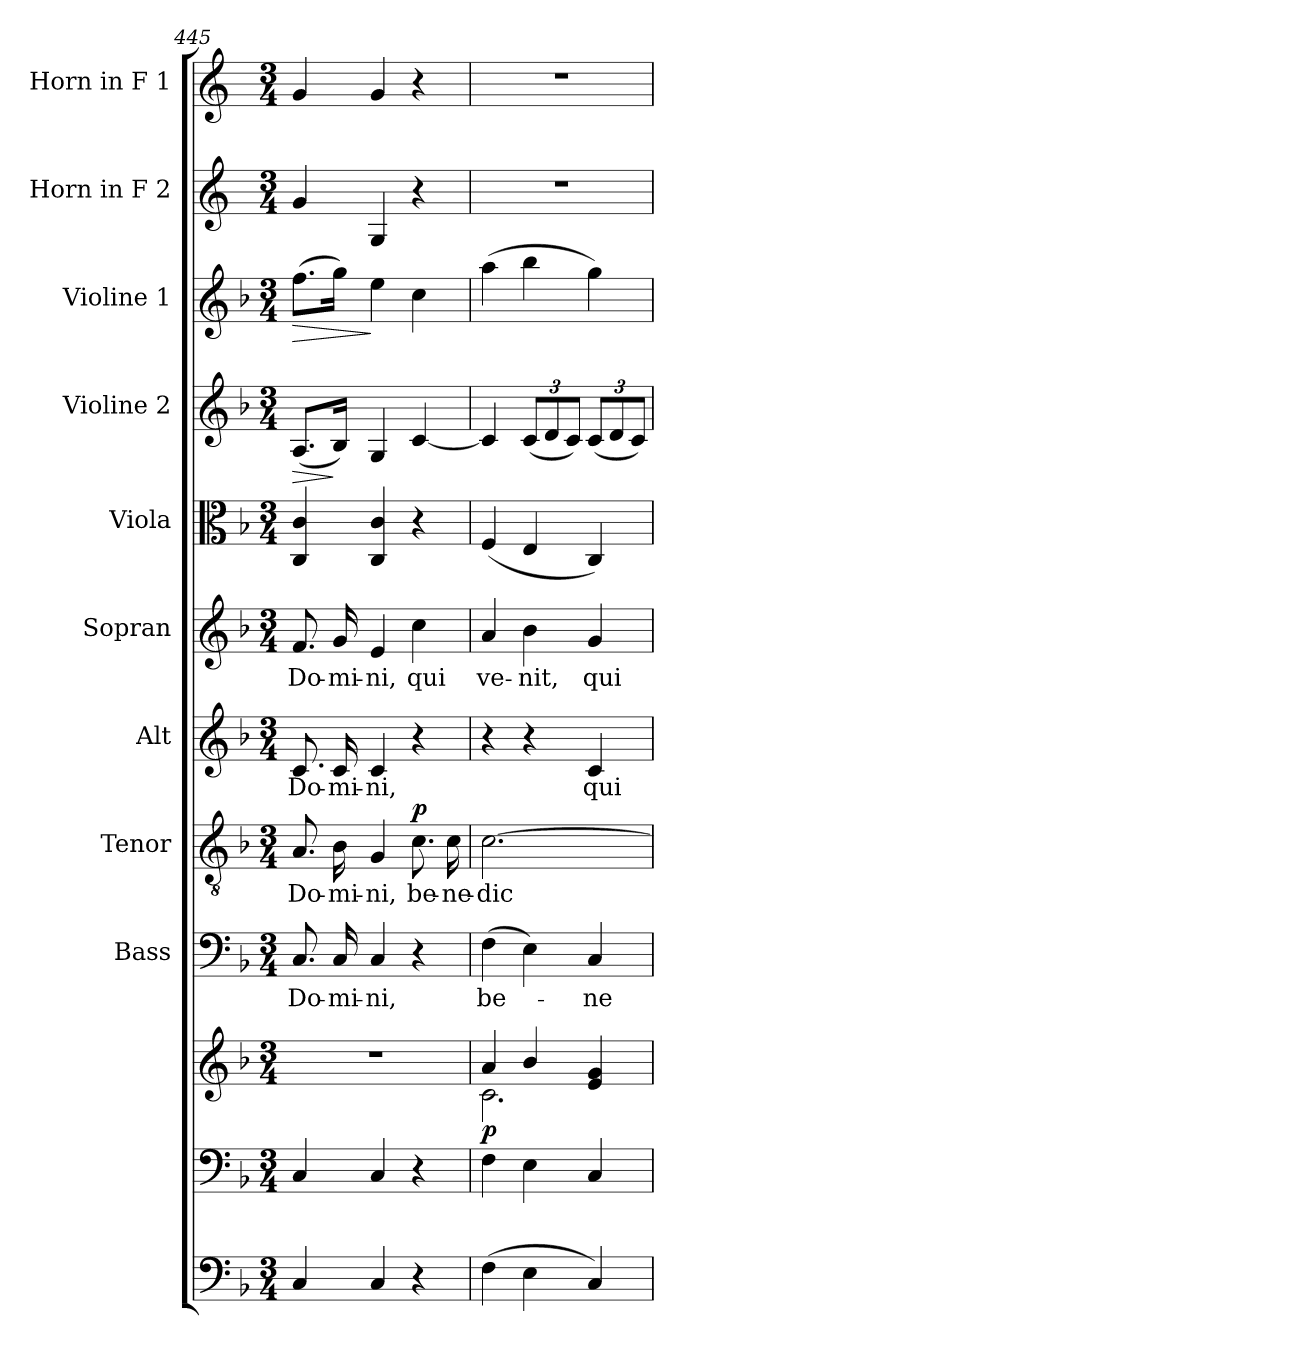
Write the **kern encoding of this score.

**kern	**kern	**kern	**dynam	**kern	**text	**kern	**text	**dynam	**kern	**text	**kern	**text	**kern	**kern	**dynam	**kern	**dynam	**kern	**kern
*part11	*part10	*part10	*part10	*part9	*part9	*part8	*part8	*part8	*part7	*part7	*part6	*part6	*part5	*part4	*part4	*part3	*part3	*part2	*part1
*staff12	*staff11	*staff10	*staff10/11	*staff9	*staff9	*staff8	*staff8	*staff8	*staff7	*staff7	*staff6	*staff6	*staff5	*staff4	*staff4	*staff3	*staff3	*staff2	*staff1
*	*	*	*	*I"Bass	*	*I"Tenor	*	*	*I"Alt	*	*I"Sopran	*	*I"Viola	*I"Violine 2	*	*I"Violine 1	*	*I"Horn in F 2	*I"Horn in F 1
*	*	*	*	*I'B.	*	*I'T.	*	*	*I'A.	*	*I'S.	*	*I'Vla.	*I'Vl. 2	*	*I'Vl. 1	*	*	*
*clefF4	*clefF4	*clefG2	*	*clefF4	*	*clefGv2	*	*	*clefG2	*	*clefG2	*	*clefC3	*clefG2	*	*clefG2	*	*clefG2	*clefG2
*ITrd7c12	*	*	*	*	*	*	*	*	*	*	*	*	*	*	*	*	*	*ITrd4c7	*ITrd4c7
*k[b-]	*k[b-]	*k[b-]	*	*k[b-]	*	*k[b-]	*	*	*k[b-]	*	*k[b-]	*	*k[b-]	*k[b-]	*	*k[b-]	*	*k[b-]	*k[b-]
*F:	*F:	*F:	*	*F:	*	*F:	*	*	*F:	*	*F:	*	*F:	*F:	*	*F:	*	*F:	*F:
*M3/4	*M3/4	*M3/4	*	*M3/4	*	*M3/4	*	*	*M3/4	*	*M3/4	*	*M3/4	*M3/4	*	*M3/4	*	*M3/4	*M3/4
=445	=445	=445	=445	=445	=445	=445	=445	=445	=445	=445	=445	=445	=445	=445	=445	=445	=445	=445	=445
!	!	!	!	!	!LO:LY:b	!	!LO:LY:b	!	!	!LO:LY:b	!	!LO:LY:b	!	!	!LO:HP:b	!	!LO:HP:b	!	!
4CC/	4C/	2.r	.	8.C/	Do-	8.A/	Do-	.	8.c/	Do-	8.f/	Do-	4C/ 4c/	(<8.A/L	>	(>8.ff\L	>	4c/	4c/
!	!	!	!	!	!LO:LY:b	!	!LO:LY:b	!	!	!LO:LY:b	!	!LO:LY:b	!	!	!	!	!	!	!
.	.	.	.	16C/	-mi-	16B-\	-mi-	.	16c/	-mi-	16g/	-mi-	.	16B-/Jk)	]	16gg\Jk)	.	.	.
!	!	!	!	!	!LO:LY:b	!	!LO:LY:b	!	!	!LO:LY:b	!	!LO:LY:b	!	!	!	!	!	!	!
4CC/	4C/	.	.	4C/	-ni,	4G/	-ni,	.	4c/	-ni,	4e/	-ni,	4C/ 4c/	4G/	.	4ee\	]	4C/	4c/
!	!	!	!	!	!	!	!LO:LY:b	!LO:DY:a	!	!	!	!LO:LY:b	!	!	!	!	!	!	!
4r	4r	.	.	4r	.	8.c\	be-	p	4r	.	4cc\	qui	4r	[4c/	.	4cc\	.	4r	4r
!	!	!	!	!	!	!	!LO:LY:b	!	!	!	!	!	!	!	!	!	!	!	!
.	.	.	.	.	.	16c\	-ne-	.	.	.	.	.	.	.	.	.	.	.	.
!!LO:PB:g=z
=446	=446	=446	=446	=446	=446	=446	=446	=446	=446	=446	=446	=446	=446	=446	=446	=446	=446	=446	=446
*	*	*^	*	*	*	*	*	*	*	*	*	*	*	*	*	*	*	*	*
!	!	!	!	!LO:DY:b	!	!LO:LY:b	!	!LO:LY:b	!	!	!	!	!LO:LY:b	!	!	!	!	!	!	!
(>4FF\	4F\	4a/	2.c\	p	(>4F\	be-	[2.c\	-dic-	.	4r	.	4a/	ve-	(<4F/	4c/]	.	(>4aa\	.	2.r	2.r
!	!	!	!	!	!	!	!	!	!	!	!	!	!LO:LY:b	!	!	!	!	!	!	!
*	*	*	*	*	*	*	*	*	*	*	*	*	*	*	*Xbrackettup	*	*	*	*	*
4EE\	4E\	4b-/	.	.	4E\)	.	.	.	.	4r	.	4b-\	-nit,	4E/	(<12c/L	.	4bb-\	.	.	.
.	.	.	.	.	.	.	.	.	.	.	.	.	.	.	12d/	.	.	.	.	.
.	.	.	.	.	.	.	.	.	.	.	.	.	.	.	12c/J)	.	.	.	.	.
!	!	!	!	!	!	!LO:LY:b	!	!	!	!	!LO:LY:b	!	!LO:LY:b	!	!	!	!	!	!	!
4CC/)	4C/	4e/ 4g/	.	.	4C/	-ne-	.	.	.	4c/	qui	4g/	qui	4C/)	(<12c/L	.	4gg\)	.	.	.
.	.	.	.	.	.	.	.	.	.	.	.	.	.	.	12d/	.	.	.	.	.
.	.	.	.	.	.	.	.	.	.	.	.	.	.	.	12c/J)	.	.	.	.	.
*	*	*v	*v	*	*	*	*	*	*	*	*	*	*	*	*	*	*	*	*	*
=	=	=	=	=	=	=	=	=	=	=	=	=	=	=	=	=	=	=	=
*-	*-	*-	*-	*-	*-	*-	*-	*-	*-	*-	*-	*-	*-	*-	*-	*-	*-	*-	*-
